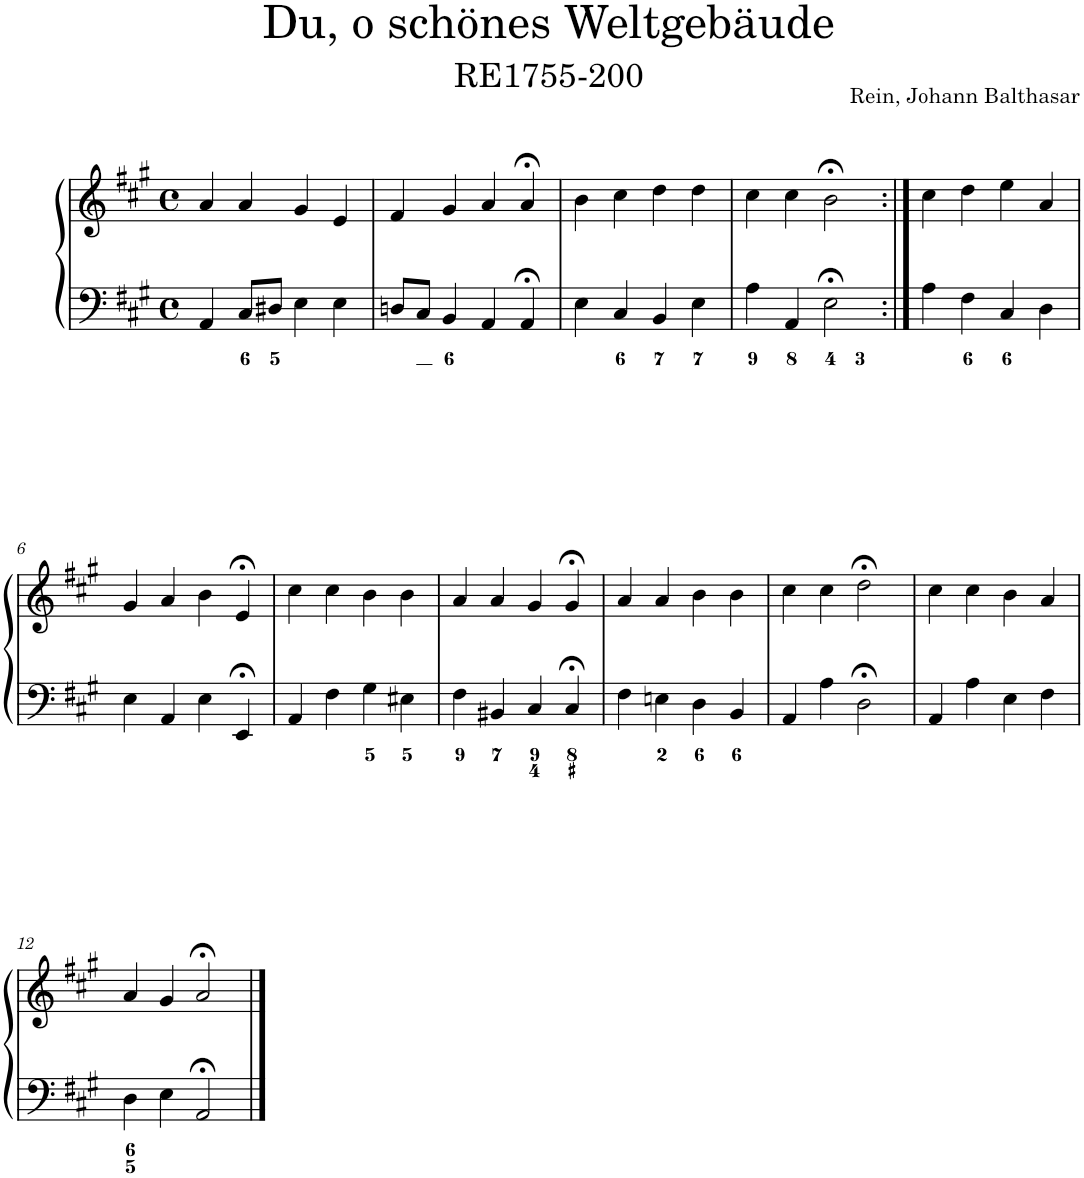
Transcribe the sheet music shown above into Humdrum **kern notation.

**kern	**kern
*part1	*part1
*staff2	*staff1
*I"Piano	*
*I'Pno.	*
*clefF4	*clefG2
*k[f#c#g#]	*k[f#c#g#]
*M4/4	*M4/4
*met(c)	*met(c)
=1	=1
4AA/	4a/
8C#/L	4a/
8D#X/J	.
4E\	4g#/
4E\	4e/
=2	=2
8Dn/L	4f#/
8C#/J	.
4BB/	4g#/
4AA/	4a/
4AA;</	4a;</
=3	=3
4E\	4b\
4C#/	4cc#\
4BB/	4dd\
4E\	4dd\
=4	=4
4A\	4cc#\
4AA/	4cc#\
2E;<\	2b;<\
=5:|!	=5:|!
4A\	4cc#\
4F#\	4dd\
4C#/	4ee\
4D\	4a/
!!LO:LB:g=z
=6	=6
4E\	4g#/
4AA/	4a/
4E\	4b\
4EE;</	4e;</
=7	=7
4AA/	4cc#\
4F#\	4cc#\
4G#\	4b\
4E#X\	4b\
=8	=8
4F#\	4a/
4BB#X/	4a/
4C#/	4g#/
4C#;</	4g#;</
=9	=9
4F#\	4a/
4En\	4a/
4D\	4b\
4BB/	4b\
=10	=10
4AA/	4cc#\
4A\	4cc#\
2D;<\	2dd;<\
=11	=11
4AA/	4cc#\
4A\	4cc#\
4E\	4b\
4F#\	4a/
!!LO:LB:g=z
=12	=12
4D\	4a/
4E\	4g#/
2AA;</	2a;</
==	==
*-	*-
